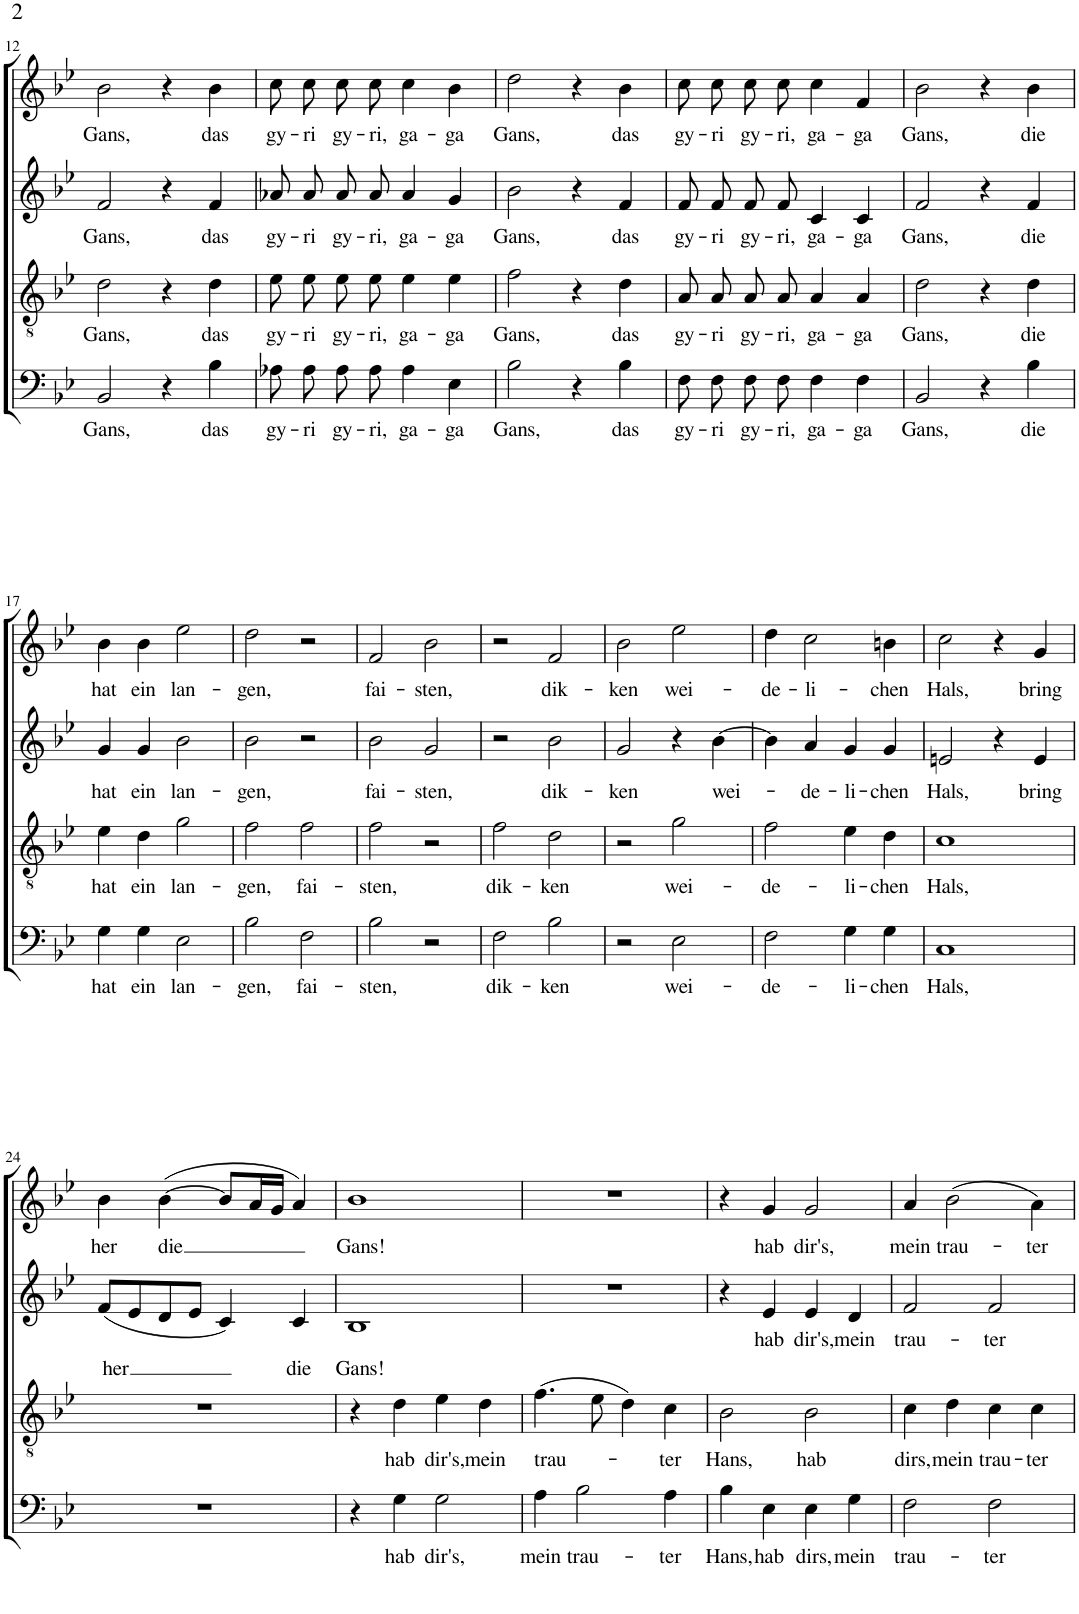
**kern	**text	**kern	**text	**kern	**text	**kern	**text
*part4	*part4	*part3	*part3	*part2	*part2	*part1	*part1
*staff4	*staff4	*staff3	*staff3	*staff2	*staff2	*staff1	*staff1
*I"Bass	*	*I"Tenor	*	*I"Alto	*	*I"Soprano	*
!!LO:PB:g=z
*clefF4	*	*clefGv2	*	*clefG2	*	*clefG2	*
*k[b-e-]	*	*k[b-e-]	*	*k[b-e-]	*	*k[b-e-]	*
*M2/2	*	*M2/2	*	*M2/2	*	*M2/2	*
=12	=12	=12	=12	=12	=12	=12	=12
!	!LO:LY:b	!	!LO:LY:b	!	!LO:LY:b	!	!LO:LY:b
2BB-/	Gans,	2d\	Gans,	2f/	Gans,	2b-\	Gans,
4r	.	4r	.	4r	.	4r	.
!	!LO:LY:b	!	!LO:LY:b	!	!LO:LY:b	!	!LO:LY:b
4B-\	das	4d\	das	4f/	das	4b-\	das
=13	=13	=13	=13	=13	=13	=13	=13
!	!LO:LY:b	!	!LO:LY:b	!	!LO:LY:b	!	!LO:LY:b
8A-X\L	gy-	8e-\L	gy-	8a-X/	gy-	8cc\	gy-
!	!LO:LY:b	!	!LO:LY:b	!	!LO:LY:b	!	!LO:LY:b
8A-\	ri	8e-\	ri	8a-/	ri	8cc\	ri
!	!LO:LY:b	!	!LO:LY:b	!	!LO:LY:b	!	!LO:LY:b
8A-\	gy-	8e-\	gy-	8a-/	gy-	8cc\	gy-
!	!LO:LY:b	!	!LO:LY:b	!	!LO:LY:b	!	!LO:LY:b
8A-\J	ri,	8e-\J	ri,	8a-/	ri,	8cc\	ri,
!	!LO:LY:b	!	!LO:LY:b	!	!LO:LY:b	!	!LO:LY:b
4A-\	ga-	4e-\	ga-	4a-/	ga-	4cc\	ga-
!	!LO:LY:b	!	!LO:LY:b	!	!LO:LY:b	!	!LO:LY:b
4E-\	ga	4e-\	ga	4g/	ga	4b-\	ga
=14	=14	=14	=14	=14	=14	=14	=14
!	!LO:LY:b	!	!LO:LY:b	!	!LO:LY:b	!	!LO:LY:b
2B-\	Gans,	2f\	Gans,	2b-\	Gans,	2dd\	Gans,
4r	.	4r	.	4r	.	4r	.
!	!LO:LY:b	!	!LO:LY:b	!	!LO:LY:b	!	!LO:LY:b
4B-\	das	4d\	das	4f/	das	4b-\	das
=15	=15	=15	=15	=15	=15	=15	=15
!	!LO:LY:b	!	!LO:LY:b	!	!LO:LY:b	!	!LO:LY:b
8F\L	gy-	8A/L	gy-	8f/	gy-	8cc\	gy-
!	!LO:LY:b	!	!LO:LY:b	!	!LO:LY:b	!	!LO:LY:b
8F\	ri	8A/	ri	8f/	ri	8cc\	ri
!	!LO:LY:b	!	!LO:LY:b	!	!LO:LY:b	!	!LO:LY:b
8F\	gy-	8A/	gy-	8f/	gy-	8cc\	gy-
!	!LO:LY:b	!	!LO:LY:b	!	!LO:LY:b	!	!LO:LY:b
8F\J	ri,	8A/J	ri,	8f/	ri,	8cc\	ri,
!	!LO:LY:b	!	!LO:LY:b	!	!LO:LY:b	!	!LO:LY:b
4F\	ga-	4A/	ga-	4c/	ga-	4cc\	ga-
!	!LO:LY:b	!	!LO:LY:b	!	!LO:LY:b	!	!LO:LY:b
4F\	ga	4A/	ga	4c/	ga	4f/	ga
=16	=16	=16	=16	=16	=16	=16	=16
!	!LO:LY:b	!	!LO:LY:b	!	!LO:LY:b	!	!LO:LY:b
2BB-/	Gans,	2d\	Gans,	2f/	Gans,	2b-\	Gans,
4r	.	4r	.	4r	.	4r	.
!	!LO:LY:b	!	!LO:LY:b	!	!LO:LY:b	!	!LO:LY:b
4B-\	die	4d\	die	4f/	die	4b-\	die
!!LO:LB:g=z
=17	=17	=17	=17	=17	=17	=17	=17
!	!LO:LY:b	!	!LO:LY:b	!	!LO:LY:b	!	!LO:LY:b
4G\	hat	4e-\	hat	4g/	hat	4b-\	hat
!	!LO:LY:b	!	!LO:LY:b	!	!LO:LY:b	!	!LO:LY:b
4G\	ein	4d\	ein	4g/	ein	4b-\	ein
!	!LO:LY:b	!	!LO:LY:b	!	!LO:LY:b	!	!LO:LY:b
2E-\	lan-	2g\	lan-	2b-\	lan-	2ee-\	lan-
=18	=18	=18	=18	=18	=18	=18	=18
!	!LO:LY:b	!	!LO:LY:b	!	!LO:LY:b	!	!LO:LY:b
2B-\	gen,	2f\	gen,	2b-\	gen,	2dd\	-gen,
!	!LO:LY:b	!	!LO:LY:b	!	!	!	!
2F\	fai-	2f\	fai-	2r	.	2r	.
=19	=19	=19	=19	=19	=19	=19	=19
!	!LO:LY:b	!	!LO:LY:b	!	!LO:LY:b	!	!LO:LY:b
2B-\	sten,	2f\	sten,	2b-\	fai-	2f/	fai-
!	!	!	!	!	!LO:LY:b	!	!LO:LY:b
2r	.	2r	.	2g/	sten,	2b-\	sten,
=20	=20	=20	=20	=20	=20	=20	=20
!	!LO:LY:b	!	!LO:LY:b	!	!	!	!
2F\	dik-	2f\	dik-	2r	.	2r	.
!	!LO:LY:b	!	!LO:LY:b	!	!LO:LY:b	!	!LO:LY:b
2B-\	ken	2d\	ken	2b-\	dik-	2f/	dik-
=21	=21	=21	=21	=21	=21	=21	=21
!	!	!	!	!	!LO:LY:b	!	!LO:LY:b
2r	.	2r	.	2g/	ken	2b-\	ken
!	!LO:LY:b	!	!LO:LY:b	!	!	!	!LO:LY:b
2E-\	wei-	2g\	wei-	4r	.	2ee-\	wei-
!	!	!	!	!	!LO:LY:b	!	!
.	.	.	.	[4b-\	wei-	.	.
=22	=22	=22	=22	=22	=22	=22	=22
!	!LO:LY:b	!	!LO:LY:b	!	!	!	!LO:LY:b
2F\	de-	2f\	de-	4b-\]	.	4dd\	de-
!	!	!	!	!	!LO:LY:b	!	!LO:LY:b
.	.	.	.	4a/	de-	2cc\	li-
!	!LO:LY:b	!	!LO:LY:b	!	!LO:LY:b	!	!
4G\	li-	4e-\	li-	4g/	li-	.	.
!	!LO:LY:b	!	!LO:LY:b	!	!LO:LY:b	!	!LO:LY:b
4G\	chen	4d\	chen	4g/	chen	4bn\	chen
=23	=23	=23	=23	=23	=23	=23	=23
!	!LO:LY:b	!	!LO:LY:b	!	!LO:LY:b	!	!LO:LY:b
1C	Hals,	1c	Hals,	2en/	Hals,	2cc\	Hals,
.	.	.	.	4r	.	4r	.
!	!	!	!	!	!LO:LY:b	!	!LO:LY:b
.	.	.	.	4e/	bring	4g/	bring
!!LO:LB:g=z
=24	=24	=24	=24	=24	=24	=24	=24
!	!	!	!	!	!LO:LY:b	!	!LO:LY:b
1r	.	1r	.	(8f/L	her	4b-\	her
.	.	.	.	8e-/	.	.	.
!	!	!	!	!	!	!	!LO:LY:b
.	.	.	.	8d/	.	([4b-\	die
.	.	.	.	8e-/J	.	.	.
.	.	.	.	4c/)	.	8b-/L]	.
.	.	.	.	.	.	16a/L	.
.	.	.	.	.	.	16g/JJ	.
!	!	!	!	!	!LO:LY:b	!	!
.	.	.	.	4c/	die	4a/)	.
=25	=25	=25	=25	=25	=25	=25	=25
!	!	!	!	!	!LO:LY:b	!	!LO:LY:b
4r	.	4r	.	1B-	Gans!	1b-	Gans!
!	!LO:LY:b	!	!LO:LY:b	!	!	!	!
4G\	hab	4d\	hab	.	.	.	.
!	!LO:LY:b	!	!LO:LY:b	!	!	!	!
2G\	dir's,	4e-\	dir's,	.	.	.	.
!	!	!	!LO:LY:b	!	!	!	!
.	.	4d\	mein	.	.	.	.
=26	=26	=26	=26	=26	=26	=26	=26
!	!LO:LY:b	!	!LO:LY:b	!	!	!	!
4A\	mein	(4.f\	trau-	1r	.	1r	.
!	!LO:LY:b	!	!	!	!	!	!
2B-\	trau-	.	.	.	.	.	.
.	.	8e-\	.	.	.	.	.
.	.	4d\)	.	.	.	.	.
!	!LO:LY:b	!	!LO:LY:b	!	!	!	!
4A\	ter	4c\	-ter	.	.	.	.
=27	=27	=27	=27	=27	=27	=27	=27
!	!LO:LY:b	!	!LO:LY:b	!	!	!	!
4B-\	Hans,	2B-\	Hans,	4r	.	4r	.
!	!LO:LY:b	!	!	!	!LO:LY:b	!	!LO:LY:b
4E-\	hab	.	.	4e-/	hab	4g/	hab
!	!LO:LY:b	!	!LO:LY:b	!	!LO:LY:b	!	!LO:LY:b
4E-\	dirs,	2B-\	hab	4e-/	dir's,	2g/	dir's,
!	!LO:LY:b	!	!	!	!LO:LY:b	!	!
4G\	mein	.	.	4d/	mein	.	.
=28	=28	=28	=28	=28	=28	=28	=28
!	!LO:LY:b	!	!LO:LY:b	!	!LO:LY:b	!	!LO:LY:b
2F\	trau-	4c\	dirs,	2f/	trau-	4a/	mein
!	!	!	!LO:LY:b	!	!	!	!LO:LY:b
.	.	4d\	mein	.	.	(2b-\	trau-
!	!LO:LY:b	!	!LO:LY:b	!	!LO:LY:b	!	!
2F\	ter	4c\	trau-	2f/	ter	.	.
!	!	!	!LO:LY:b	!	!	!	!LO:LY:b
.	.	4c\	ter	.	.	4a\)	ter
=	=	=	=	=	=	=	=
*-	*-	*-	*-	*-	*-	*-	*-
